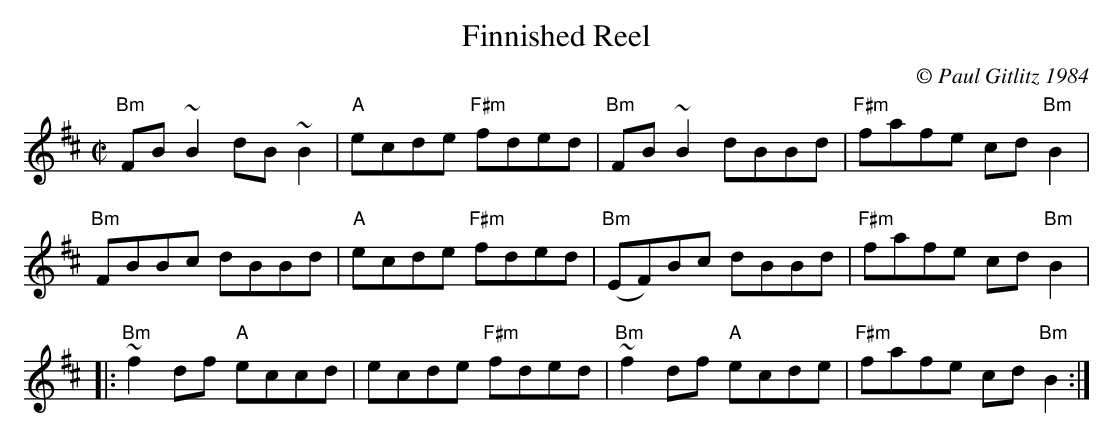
X:1
T:Finnished Reel
M:C|
L:1/8
C:© Paul Gitlitz 1984
K:Bm
"Bm"FB~B2dB~B2|"A"ecde "F#m"fded|"Bm"FB~B2dBBd|"F#m"fafe cd"Bm"B2|!
"Bm"FBBc dBBd|"A"ecde "F#m"fded|"Bm"(EF)Bc dBBd|"F#m"fafe cd"Bm"B2|!
|:"Bm"~f2df "A"eccd|ecde "F#m"fded|"Bm"~f2df "A"ecde|"F#m"fafe cd"Bm"B2:|]
